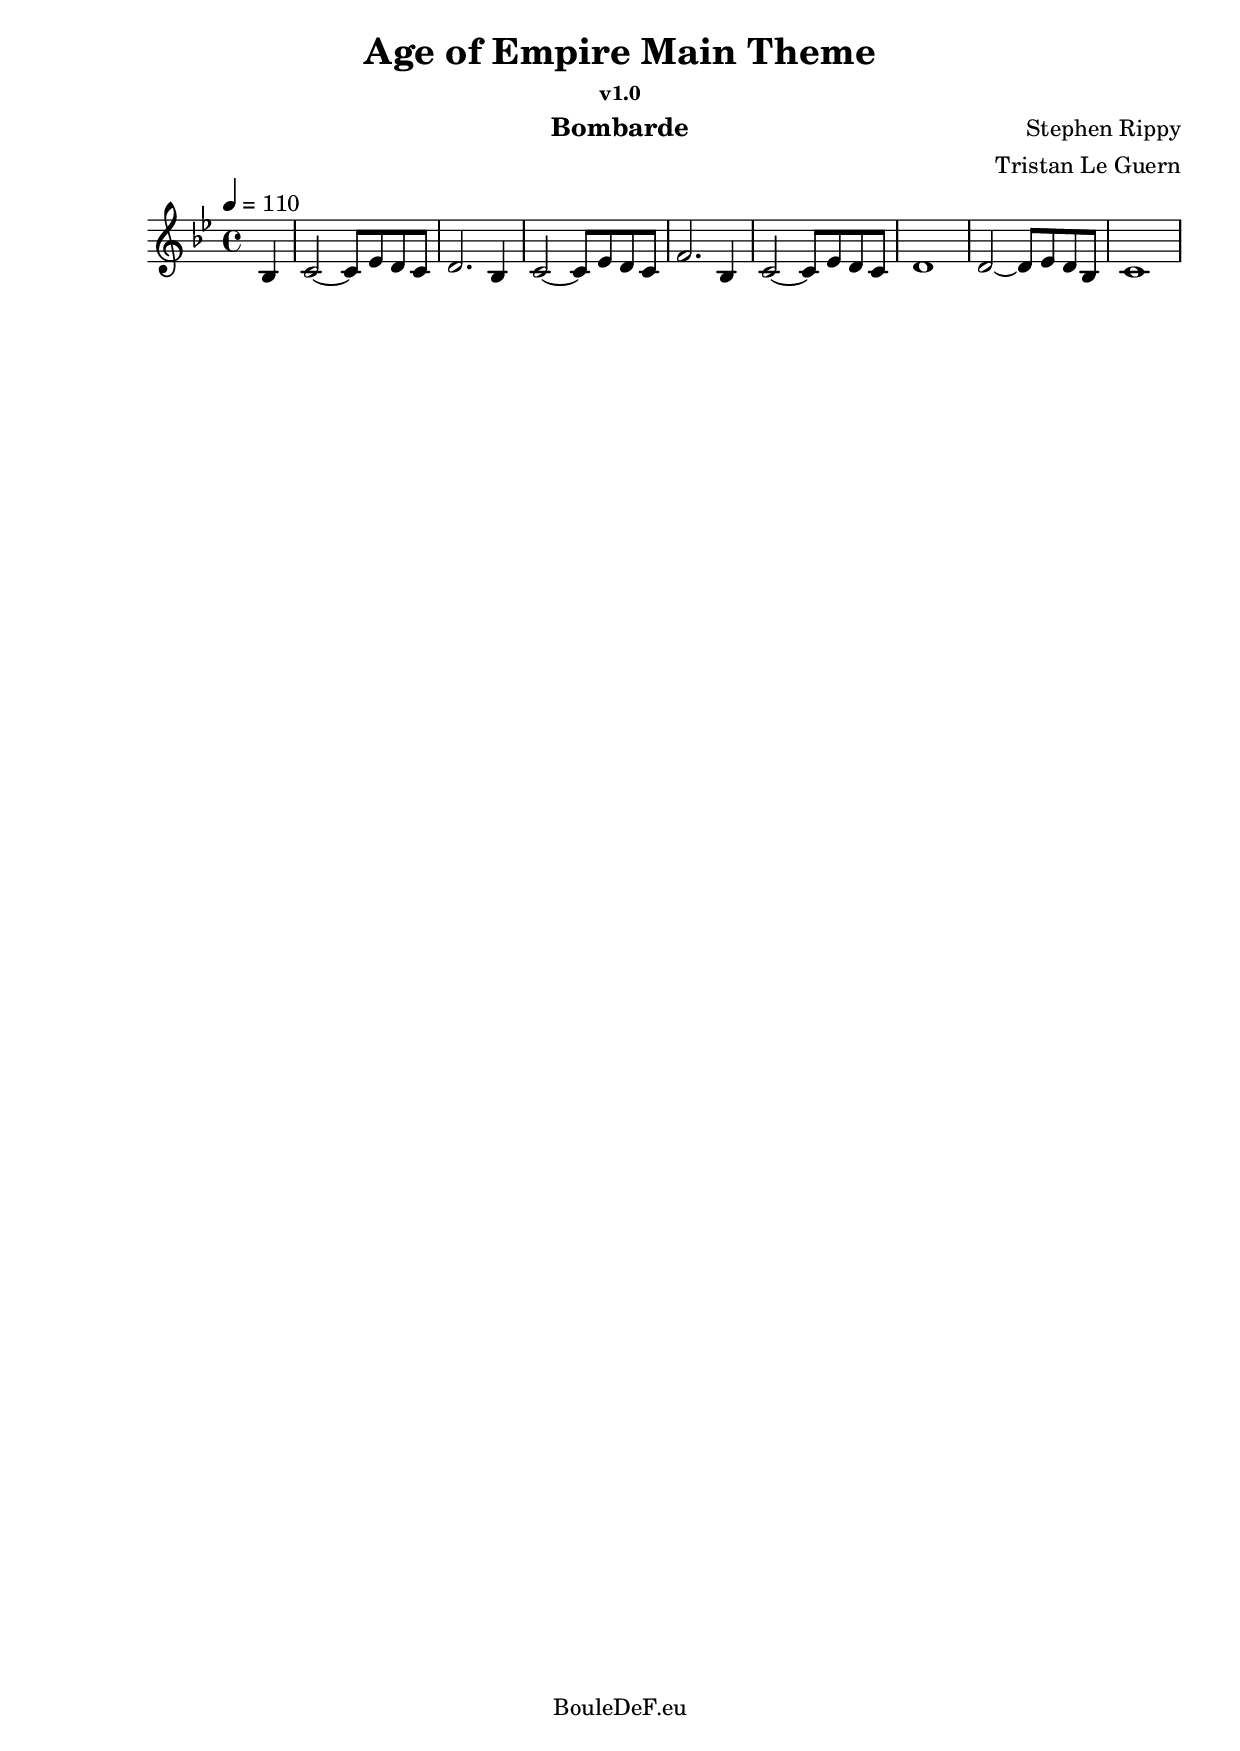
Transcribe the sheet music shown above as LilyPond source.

\version "2.16.0"
\include "italiano.ly"

\header {
	title = "Age of Empire Main Theme"
	subsubtitle = "v1.0"
	composer = "Stephen Rippy"
	arranger = "Tristan Le Guern"
	instrument = "Bombarde"
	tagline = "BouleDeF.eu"
}

\score {
	\new Staff \relative si {
		\clef "treble"
		\key sib \major
		\time 4/4
		\tempo 4 = 110

		\partial 4 sib
		| do2~ do8 mib re do
		| re2. sib4
		| do2~ do8 mib re do
		| fa2. sib,4
		| do2~ do8 mib re do
		| re1
		| re2~ re8 mib8 re sib
		| do1
	}
}
